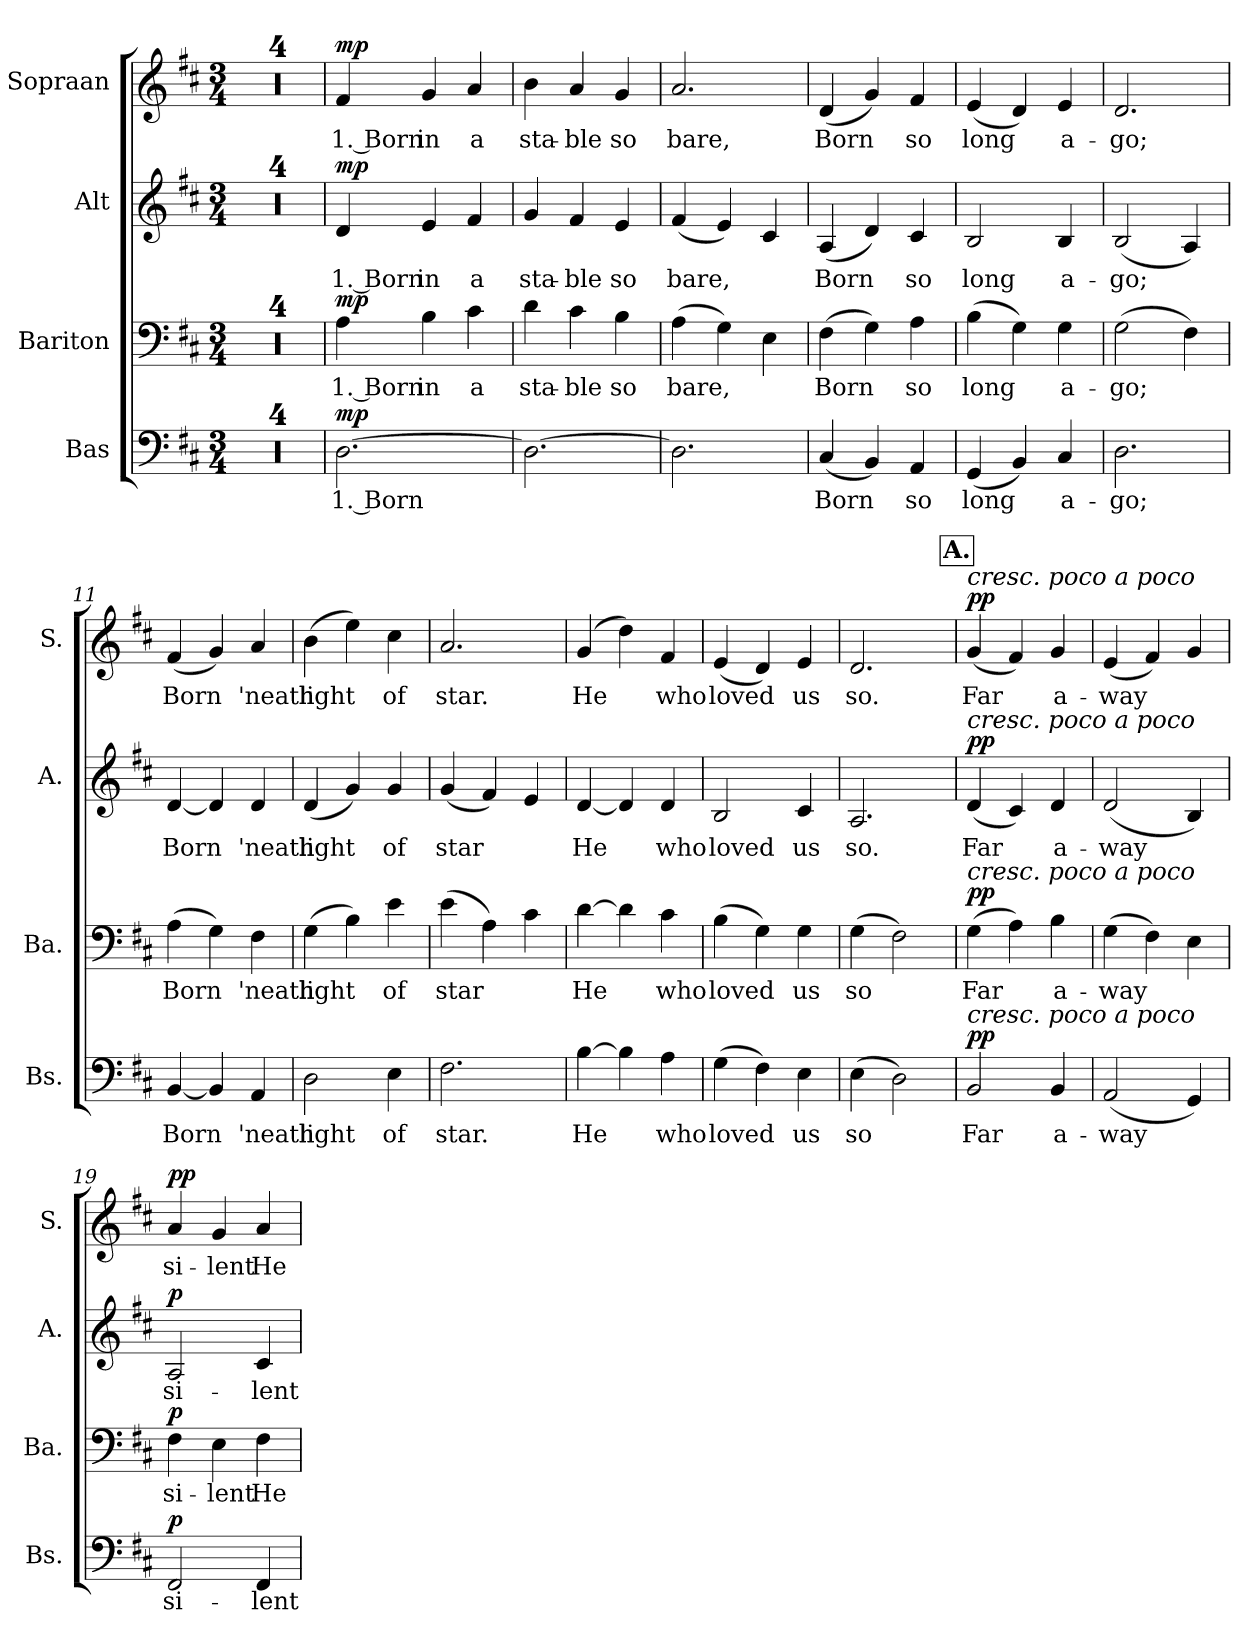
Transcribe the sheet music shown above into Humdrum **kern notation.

**kern	**text	**dynam	**kern	**text	**dynam	**kern	**text	**dynam	**kern	**text	**dynam
*part4	*part4	*part4	*part3	*part3	*part3	*part2	*part2	*part2	*part1	*part1	*part1
*staff4	*staff4	*staff4	*staff3	*staff3	*staff3	*staff2	*staff2	*staff2	*staff1	*staff1	*staff1
*I"Bas	*	*	*I"Bariton	*	*	*I"Alt	*	*	*I"Sopraan	*	*
*I'Bs.	*	*	*I'Ba.	*	*	*I'A.	*	*	*I'S.	*	*
*clefF4	*	*	*clefF4	*	*	*clefG2	*	*	*clefG2	*	*
*k[f#c#]	*	*	*k[f#c#]	*	*	*k[f#c#]	*	*	*k[f#c#]	*	*
*M3/4	*	*	*M3/4	*	*	*M3/4	*	*	*M3/4	*	*
=1	=1	=1	=1	=1	=1	=1	=1	=1	=1	=1	=1
2.r	.	.	2.r	.	.	2.r	.	.	2.r	.	.
=2	=2	=2	=2	=2	=2	=2	=2	=2	=2	=2	=2
2.r	.	.	2.r	.	.	2.r	.	.	2.r	.	.
=3	=3	=3	=3	=3	=3	=3	=3	=3	=3	=3	=3
2.r	.	.	2.r	.	.	2.r	.	.	2.r	.	.
=4	=4	=4	=4	=4	=4	=4	=4	=4	=4	=4	=4
2.r	.	.	2.r	.	.	2.r	.	.	2.r	.	.
=5	=5	=5	=5	=5	=5	=5	=5	=5	=5	=5	=5
!	!	!LO:DY:a	!	!	!LO:DY:a	!	!	!LO:DY:a	!	!	!LO:DY:a
[2.D\	1. Born	mp	4A\	1. Born	mp	4d/	1. Born	mp	4f#/	1. Born	mp
.	.	.	4B\	in	.	4e/	in	.	4g/	in	.
.	.	.	4c#\	a	.	4f#/	a	.	4a/	a	.
=6	=6	=6	=6	=6	=6	=6	=6	=6	=6	=6	=6
2.D\_	.	.	4d\	sta-	.	4g/	sta-	.	4b\	sta-	.
.	.	.	4c#\	-ble	.	4f#/	-ble	.	4a/	-ble	.
.	.	.	4B\	so	.	4e/	so	.	4g/	so	.
=7	=7	=7	=7	=7	=7	=7	=7	=7	=7	=7	=7
2.D\]	.	.	(4A\	bare,	.	(4f#/	bare,	.	2.a/	bare,	.
.	.	.	4G\)	.	.	4e/)	.	.	.	.	.
.	.	.	4E\	.	.	4c#/	.	.	.	.	.
=8	=8	=8	=8	=8	=8	=8	=8	=8	=8	=8	=8
(4C#/	Born	.	(4F#\	Born	.	(4A/	Born	.	(4d/	Born	.
4BB/)	.	.	4G\)	.	.	4d/)	.	.	4g/)	.	.
4AA/	so	.	4A\	so	.	4c#/	so	.	4f#/	so	.
=9	=9	=9	=9	=9	=9	=9	=9	=9	=9	=9	=9
(4GG/	long	.	(4B\	long	.	2B/	long	.	(4e/	long	.
4BB/)	.	.	4G\)	.	.	.	.	.	4d/)	.	.
4C#/	a-	.	4G\	a-	.	4B/	a-	.	4e/	a-	.
=10	=10	=10	=10	=10	=10	=10	=10	=10	=10	=10	=10
2.D\	go;	.	(2G\	-go;	.	(2B/	-go;	.	2.d/	go;	.
.	.	.	4F#\)	.	.	4A/)	.	.	.	.	.
!!LO:LB:g=z
=11	=11	=11	=11	=11	=11	=11	=11	=11	=11	=11	=11
[4BB/	Born	.	(4A\	Born	.	[4d/	Born	.	(4f#/	Born	.
4BB/]	.	.	4G\)	.	.	4d/]	.	.	4g/)	.	.
4AA/	'neath	.	4F#\	'neath	.	4d/	'neath	.	4a/	'neath	.
=12	=12	=12	=12	=12	=12	=12	=12	=12	=12	=12	=12
2D\	light	.	(4G\	light	.	(4d/	light	.	(4b\	light	.
.	.	.	4B\)	.	.	4g/)	.	.	4ee\)	.	.
4E\	of	.	4e\	of	.	4g/	of	.	4cc#\	of	.
=13	=13	=13	=13	=13	=13	=13	=13	=13	=13	=13	=13
2.F#\	star.	.	(4e\	star	.	(4g/	star	.	2.a/	star.	.
.	.	.	4A\)	.	.	4f#/)	.	.	.	.	.
.	.	.	4c#\	.	.	4e/	.	.	.	.	.
=14	=14	=14	=14	=14	=14	=14	=14	=14	=14	=14	=14
[4B\	He	.	[4d\	He	.	[4d/	He	.	(4g/	He	.
4B\]	.	.	4d\]	.	.	4d/]	.	.	4dd\)	.	.
4A\	who	.	4c#\	who	.	4d/	who	.	4f#/	who	.
=15	=15	=15	=15	=15	=15	=15	=15	=15	=15	=15	=15
(4G\	loved	.	(4B\	loved	.	2B/	loved	.	(4e/	loved	.
4F#\)	.	.	4G\)	.	.	.	.	.	4d/)	.	.
4E\	us	.	4G\	us	.	4c#/	us	.	4e/	us	.
=16	=16	=16	=16	=16	=16	=16	=16	=16	=16	=16	=16
(4E\	so	.	(4G\	so	.	2.A/	so.	.	2.d/	so.	.
2D\)	.	.	2F#\)	.	.	.	.	.	.	.	.
!!LO:LB:g=z
!!LO:REH:place=s1:a:B:fs=14:t=A.
=17	=17	=17	=17	=17	=17	=17	=17	=17	=17	=17	=17
!	!	!	!	!	!	!	!	!	!LO:TX:a:i:t=cresc. poco a poco	!	!
!	!	!	!	!	!	!LO:TX:a:i:t=cresc. poco a poco	!	!	!	!	!
!	!	!	!LO:TX:a:i:t=cresc. poco a poco	!	!	!	!	!	!	!	!
!LO:TX:a:i:t=cresc. poco a poco	!	!	!	!	!	!	!	!	!	!	!
!	!	!LO:DY:a	!	!	!LO:DY:a	!	!	!LO:DY:a	!	!	!LO:DY:a
2BB/	Far	pp	(4G\	Far	pp	(4d/	Far	pp	(4g/	Far	pp
.	.	.	4A\)	.	.	4c#/)	.	.	4f#/)	.	.
4BB/	a-	.	4B\	a-	.	4d/	a-	.	4g/	a-	.
=18	=18	=18	=18	=18	=18	=18	=18	=18	=18	=18	=18
(2AA/	-way	.	(4G\	-way	.	(2d/	-way	.	(4e/	-way	.
.	.	.	4F#\)	.	.	.	.	.	4f#/)	.	.
4GG/)	.	.	4E\	.	.	4B/)	.	.	4g/	.	.
=19	=19	=19	=19	=19	=19	=19	=19	=19	=19	=19	=19
!	!	!LO:DY:a	!	!	!LO:DY:a	!	!	!LO:DY:a	!	!	!LO:DY:a
!	!	!	!	!	!	!	!	!	!	!	!LO:DY:n=1:a
2FF#/	si-	p	4F#\	si-	p	2A/	si-	p	4a/	si-	p p
.	.	.	4E\	-lent	.	.	.	.	4g/	-lent	.
4FF#/	-lent	.	4F#\	He	.	4c#/	-lent	.	4a/	He	.
=	=	=	=	=	=	=	=	=	=	=	=
*-	*-	*-	*-	*-	*-	*-	*-	*-	*-	*-	*-
